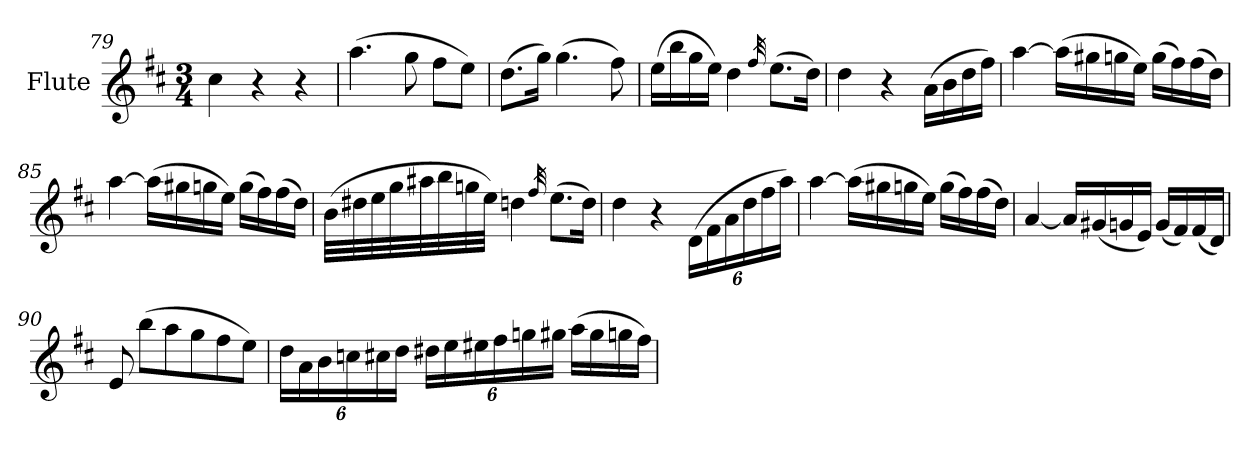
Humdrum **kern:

**kern
*part1
*staff1
*I"Flute
*I'Fl.
*clefG2
*k[f#c#]
*M3/4
=79
4cc#\
4r
4r
!!LO:LB:g=z
=80
(>4.aa\
8gg\
8ff#\L
8ee\J)
=81
(>8.dd\L
16gg\Jk)
(>4.gg\
8ff#\)
=82
(>16ee\LL
16bb\
16gg\
16ee\JJ)
4dd\
32qff#/
(>8.ee\L
16dd\Jk)
=83
4dd\
4r
(>16a\LL
16b\
16dd\
16ff#\JJ)
=84
[4aa\
(>16aa\LL]
16gg#X\
16ggn\
16ee\JJ)
(>16gg\LL
16ff#\)
(>16ff#\
16dd\JJ)
=85
[4aa\
(>16aa\LL]
16gg#X\
16ggn\
16ee\JJ)
(>16gg\LL
16ff#\)
(>16ff#\
16dd\JJ)
!!LO:LB:g=z
=86
(>32b\LLL
32dd#X\
32ee\
32gg\
32aa#X\
32bb\
32ggn\
32ee\JJJ)
4ddn\
32qff#/
(>8.ee\L
16dd\Jk)
=87
4dd\
4r
*Xbrackettup
(>24d\LL
24f#\
24a\
24dd\
24ff#\
24aa\JJ)
=88
[4aa\
(>16aa\LL]
16gg#X\
16ggn\
16ee\JJ)
(>16gg\LL
16ff#\)
(>16ff#\
16dd\JJ)
=89
[4a/
16a/LL]
(<16g#X/
16gn/
16e/JJ)
(<16g/LL
16f#/)
(<16f#/
16d/JJ)
!!LO:LB:g=z
=90
8e/
(>8bb\L
8aa\
8gg\
8ff#\
8ee\J)
=91
24dd\LL
24a\
24b\
24ccn\
24cc#X\
24dd\JJ
24dd#X\LL
24ee\
24ee#X\
24ff#\
24ggn\
24gg#X\JJ
(>16aa\LL
16gg#\
16ggn\
16ff#\JJ)
=
*-
